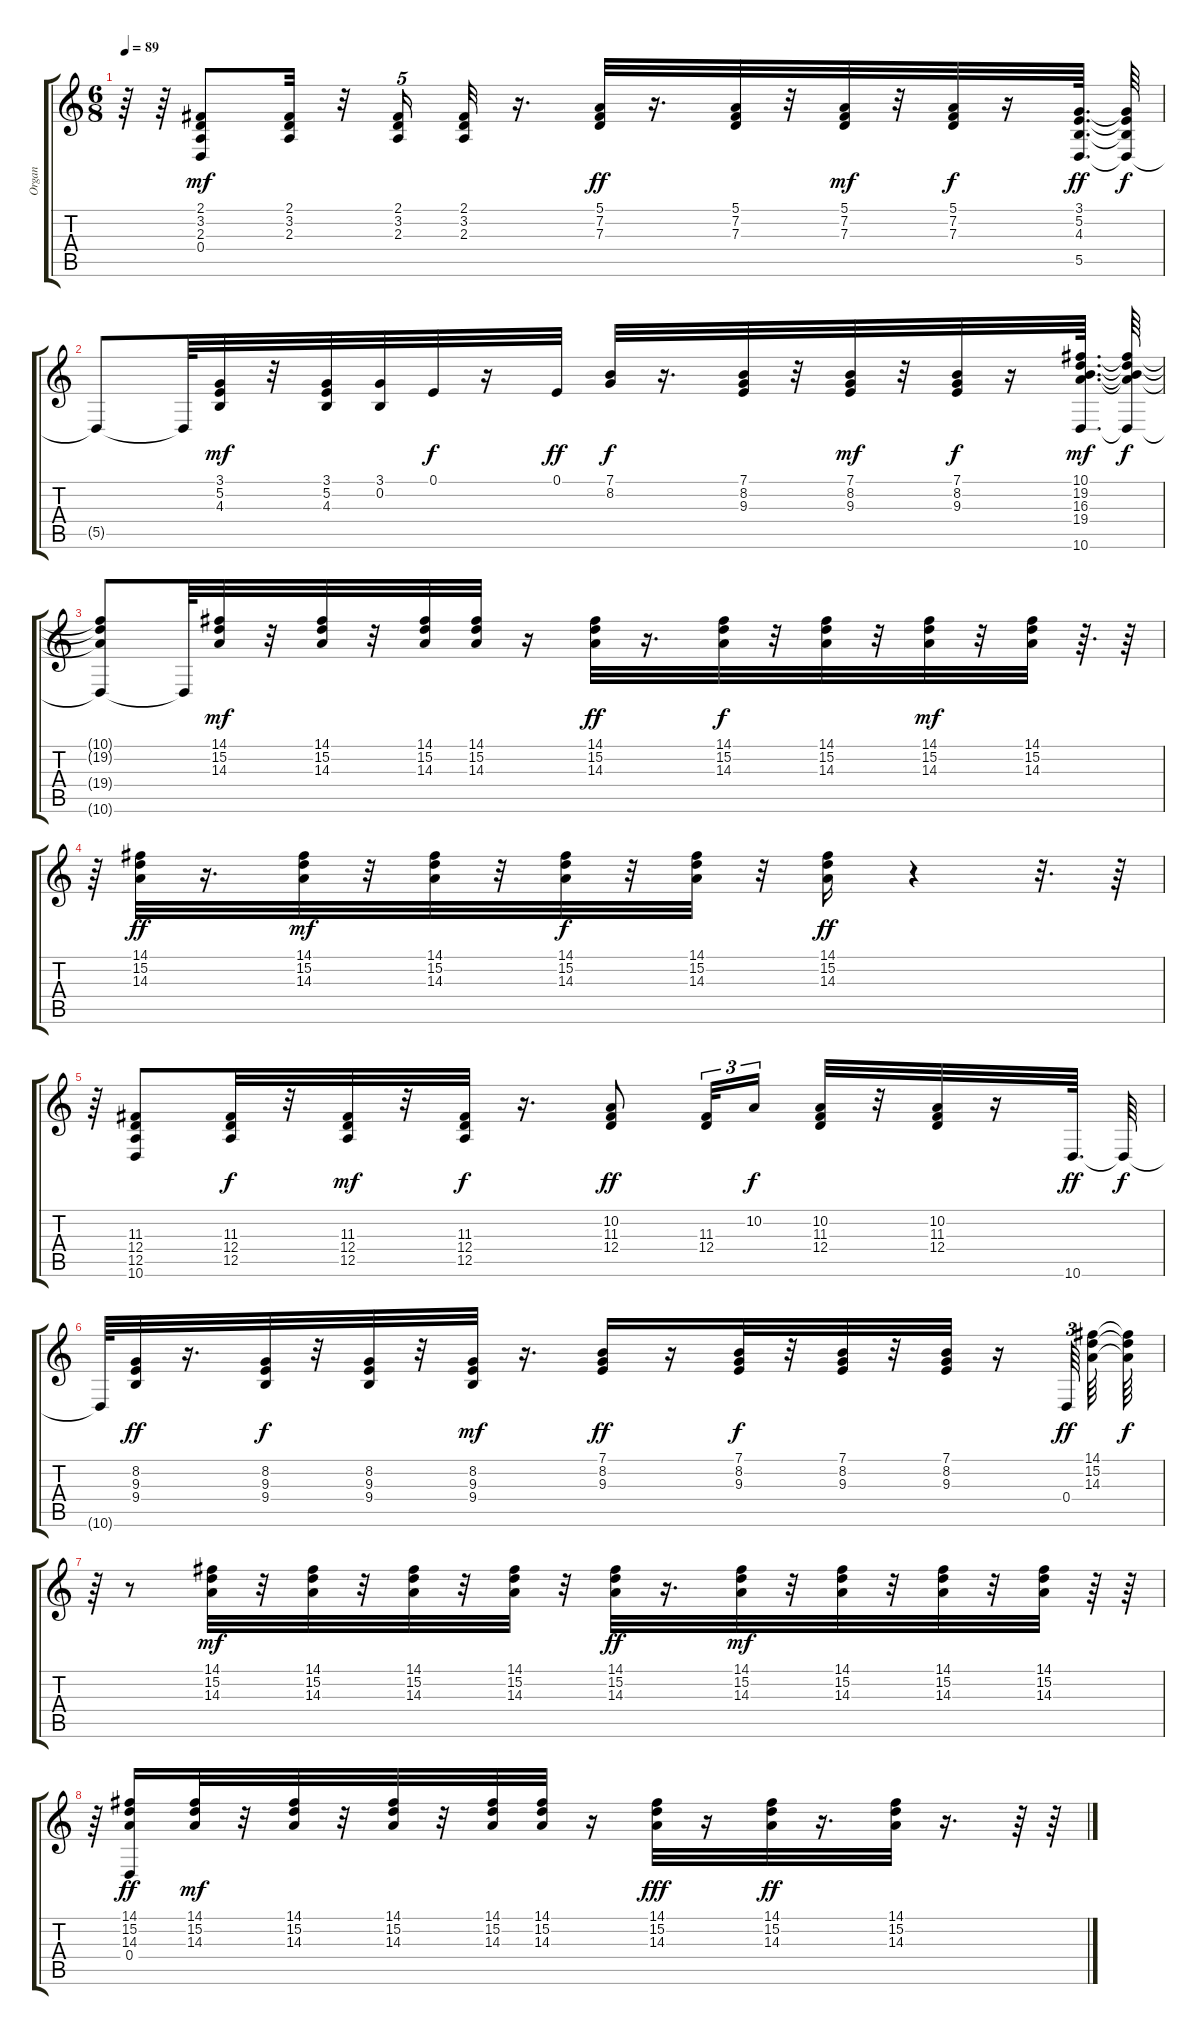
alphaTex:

\track ("Organ" "Organ") {instrument rockorgan}
\staff {score tabs}
\tuning (E4 B3 G3 D3 A2 E2) {hide}
\ts (6 8)
\tempo 89
\clef g2
\ks c
r.64{dy fff} r.64 (2.1 3.2 2.3 0.4).8{dy mf} (2.1 3.2 2.3).32 r.32 (2.1 3.2 2.3).16{tu (5 4)} (2.1 3.2 2.3).32 r.16{d} (5.1 7.2 7.3).32{dy ff} r.16{d} (5.1 7.2 7.3).32 r.32 (5.1 7.2 7.3).32{dy mf} r.32 (5.1 7.2 7.3).32{dy f} r.16 (3.1 5.2 4.3 5.5).64{d dy ff} (3.1{t} 5.2{t} 4.3{t} 5.5{t}).64{dy f} |
5.5{t}.8 5.5{t}.64 (3.1 5.2 4.3).32{dy mf} r.32 (3.1 5.2 4.3).32 (3.1 0.2).32 0.1.32{dy f} r.16 0.1.32{dy ff} (7.1 8.2).32{dy f} r.16{d} (7.1 8.2 9.3).32 r.32 (7.1 8.2 9.3).32{dy mf} r.32 (7.1 8.2 9.3).32{dy f} r.16 (10.1 19.2 16.3 19.4 10.6).64{d dy mf} (10.1{t} 19.2{t} 16.3{t} 19.4{t} 10.6{t}).64{dy f} |
(10.1{t} 19.2{t} 19.4{t} 10.6{t}).8 10.6{t}.64 (14.1 15.2 14.3).32{dy mf} r.32 (14.1 15.2 14.3).32 r.32 (14.1 15.2 14.3).32 (14.1 15.2 14.3).32 r.16 (14.1 15.2 14.3).32{dy ff} r.16{d} (14.1 15.2 14.3).32{dy f} r.32 (14.1 15.2 14.3).32 r.32 (14.1 15.2 14.3).32{dy mf} r.32 (14.1 15.2 14.3).32 r.64{d} r.64 |
r.64 (14.1 15.2 14.3).32{dy ff} r.16{d} (14.1 15.2 14.3).32{dy mf} r.32 (14.1 15.2 14.3).32 r.32 (14.1 15.2 14.3).32{dy f} r.32 (14.1 15.2 14.3).32 r.32 (14.1 15.2 14.3).16{dy ff} r.4 r.32{d} r.64 |
r.64 (11.3 12.4 12.5 10.6).8 (11.3 12.4 12.5).32{dy f} r.32 (11.3 12.4 12.5).32{dy mf} r.32 (11.3 12.4 12.5).32{dy f} r.16{d} (10.2 11.3 12.4).8{dy ff} (11.3 12.4).32{tu (3 2)} 10.2.16{tu (3 2) dy f beam splitsecondary} (10.2 11.3 12.4).32 r.32 (10.2 11.3 12.4).32 r.16 10.6.64{d dy ff} 10.6{t}.64{dy f} |
10.6{t}.64 (8.2 9.3 9.4).32{dy ff} r.16{d} (8.2 9.3 9.4).32{dy f} r.32 (8.2 9.3 9.4).32 r.32 (8.2 9.3 9.4).32{dy mf} r.16{d} (7.1 8.2 9.3).16{dy ff} r.16 (7.1 8.2 9.3).32{dy f} r.32 (7.1 8.2 9.3).32 r.32 (7.1 8.2 9.3).32 r.16 0.4.64{tu (3 2) dy ff} (14.1 15.2 14.3).64 (14.1{t} 15.2{t} 14.3{t}).64{dy f} |
r.64 r.8 (14.1 15.2 14.3).32{dy mf} r.32 (14.1 15.2 14.3).32 r.32 (14.1 15.2 14.3).32 r.32 (14.1 15.2 14.3).32 r.32 (14.1 15.2 14.3).32{dy ff} r.16{d} (14.1 15.2 14.3).32{dy mf} r.32 (14.1 15.2 14.3).32 r.32 (14.1 15.2 14.3).32 r.32 (14.1 15.2 14.3).32 r.64 r.64 |
r.64 (14.1 15.2 14.3 0.4).16{dy ff} (14.1 15.2 14.3).32{dy mf} r.32 (14.1 15.2 14.3).32 r.32 (14.1 15.2 14.3).32 r.32 (14.1 15.2 14.3).32 (14.1 15.2 14.3).32 r.16 (14.1 15.2 14.3).32{dy fff} r.16 (14.1 15.2 14.3).32{dy ff} r.16{d} (14.1 15.2 14.3).32 r.16{d} r.64 r.64
